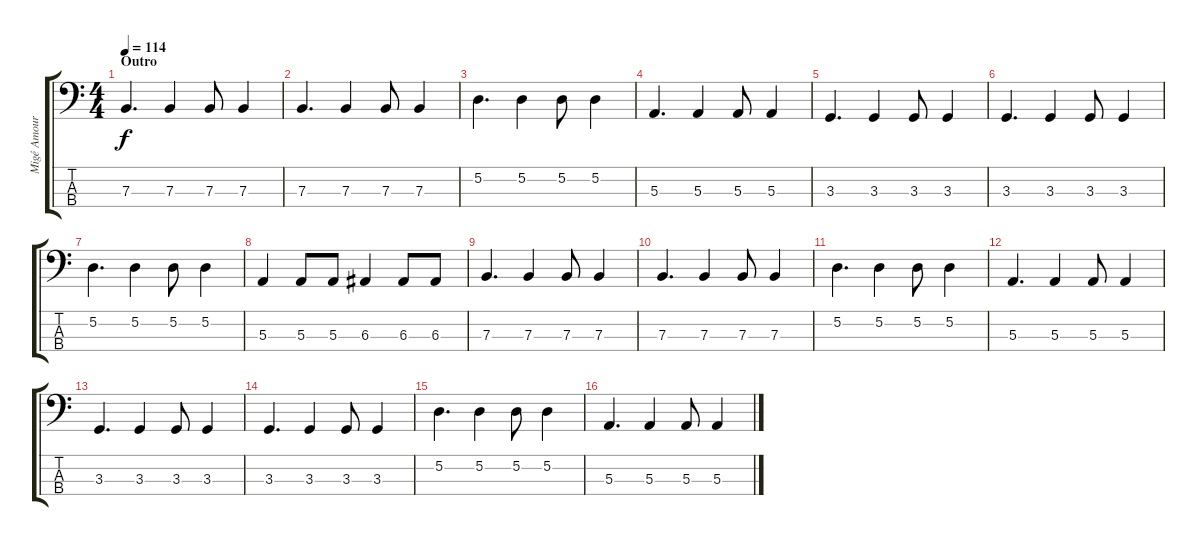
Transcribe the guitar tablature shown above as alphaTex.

\track ("Migé Amour (Bass)" "Migé Amour") {instrument electricbassfinger}
\staff {score tabs}
\tuning (D2 A1 E1 B0) {hide}
\ts (4 4)
\section ("" "Outro")
\tempo 114
\clef f4
\ks c
7.3.4{d dy f} 7.3.4 7.3.8 7.3.4 |
7.3.4{d} 7.3.4 7.3.8 7.3.4 |
5.2.4{d} 5.2.4 5.2.8 5.2.4 |
5.3.4{d} 5.3.4 5.3.8 5.3.4 |
3.3.4{d} 3.3.4 3.3.8 3.3.4 |
3.3.4{d} 3.3.4 3.3.8 3.3.4 |
5.2.4{d} 5.2.4 5.2.8 5.2.4 |
5.3.4 5.3.8 5.3.8 6.3.4 6.3.8 6.3.8 |
7.3.4{d} 7.3.4 7.3.8 7.3.4 |
7.3.4{d} 7.3.4 7.3.8 7.3.4 |
5.2.4{d} 5.2.4 5.2.8 5.2.4 |
5.3.4{d} 5.3.4 5.3.8 5.3.4 |
3.3.4{d} 3.3.4 3.3.8 3.3.4 |
3.3.4{d} 3.3.4 3.3.8 3.3.4 |
5.2.4{d} 5.2.4 5.2.8 5.2.4 |
5.3.4{d} 5.3.4 5.3.8 5.3.4
